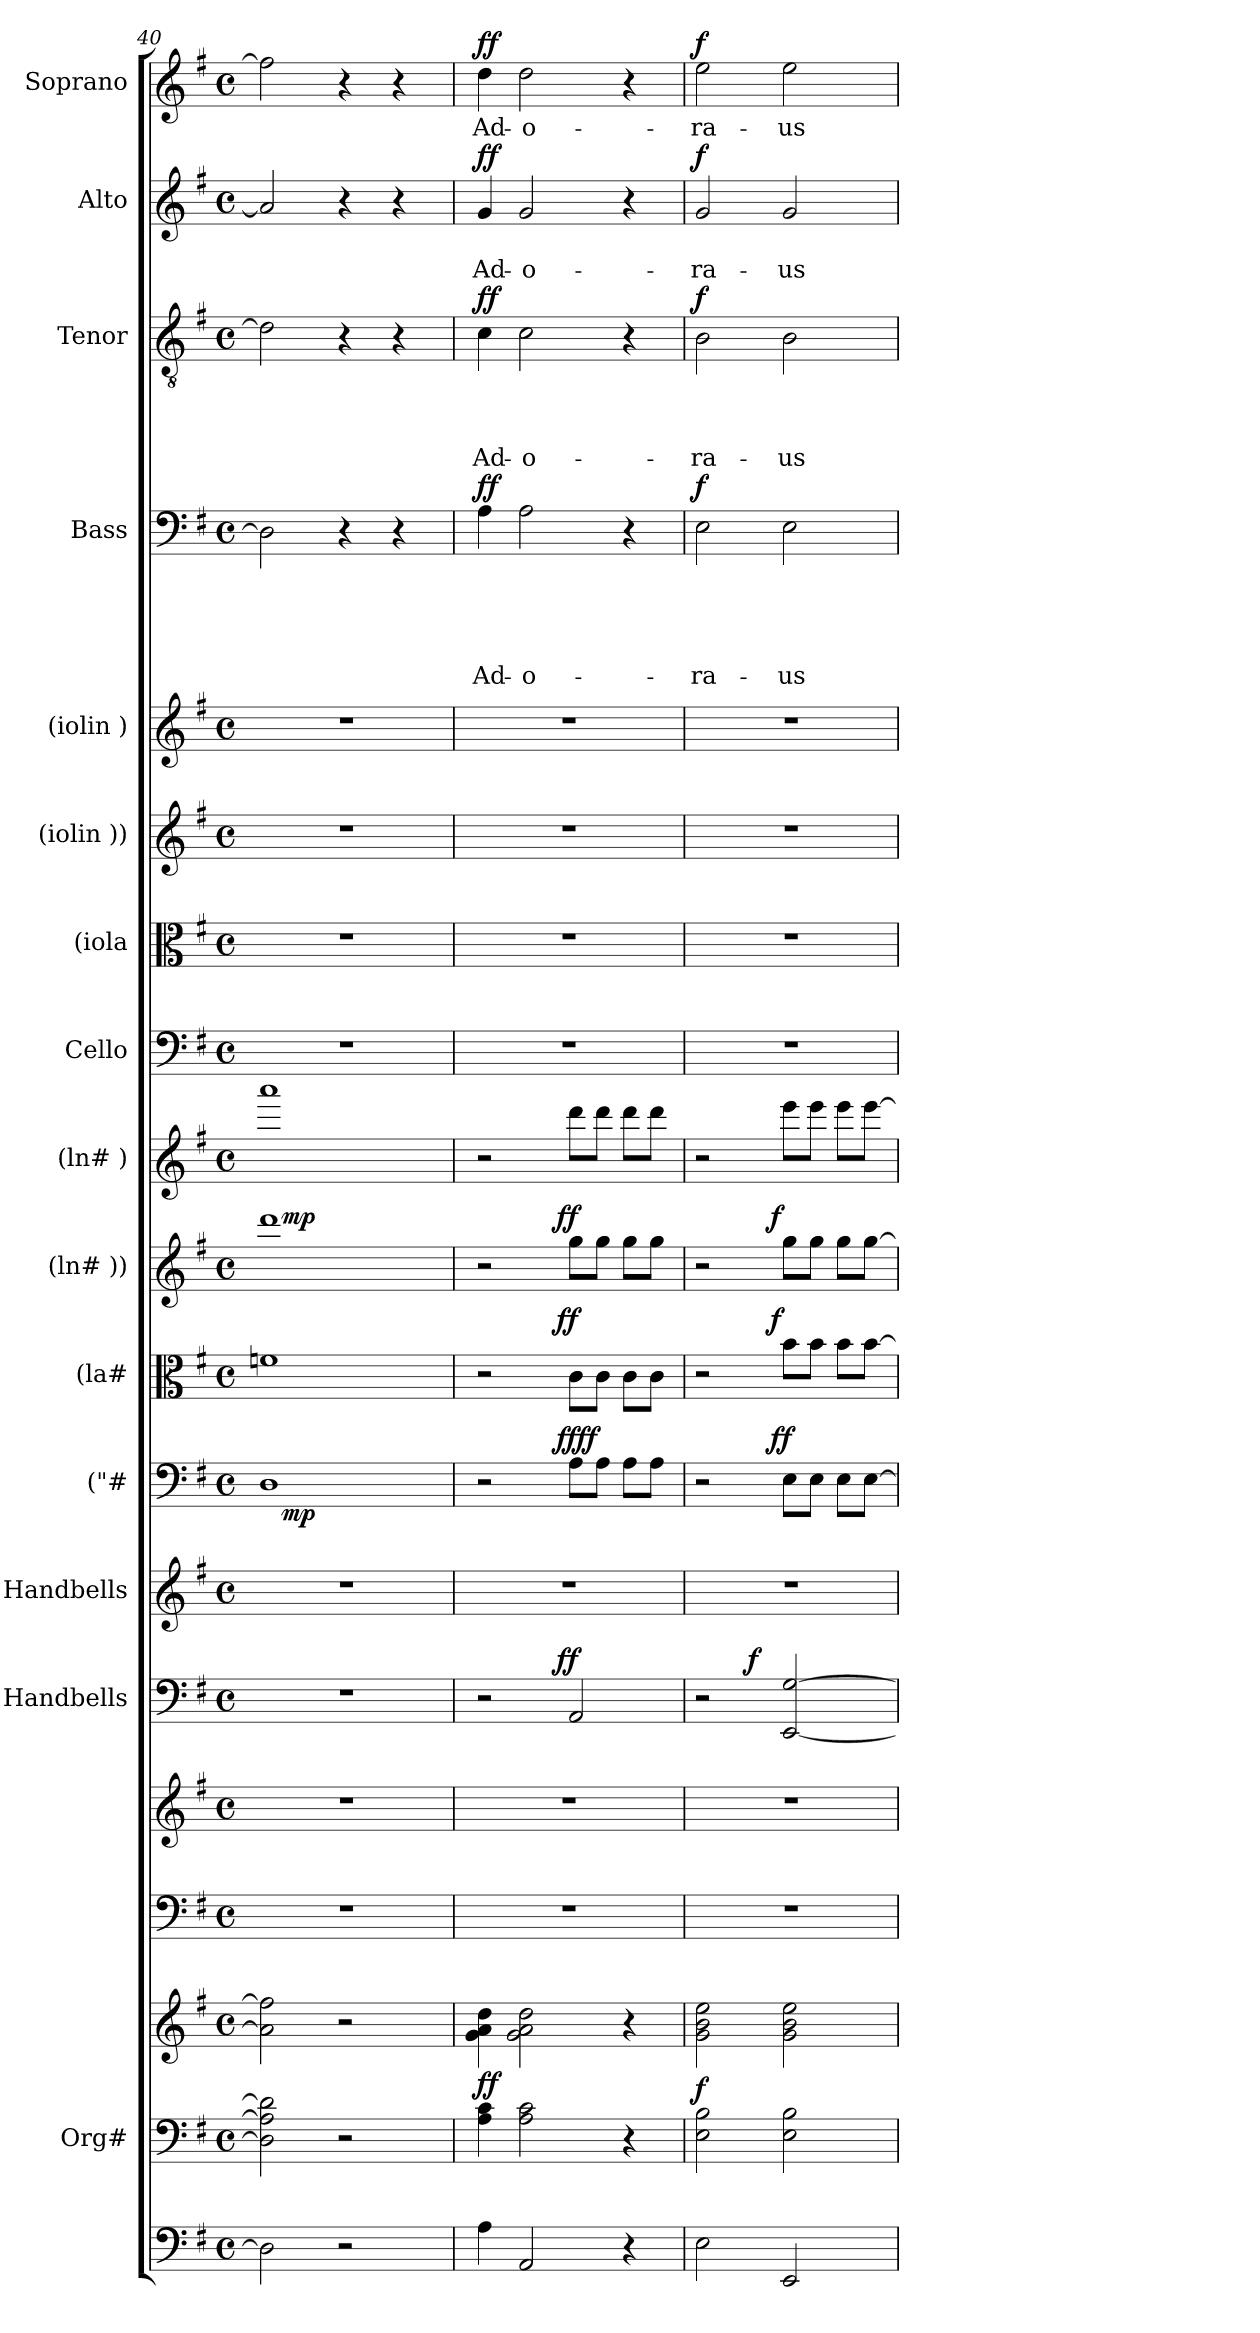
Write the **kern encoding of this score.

**kern	**kern	**kern	**dynam	**kern	**kern	**kern	**dynam	**kern	**kern	**dynam	**kern	**dynam	**kern	**dynam	**kern	**kern	**kern	**kern	**kern	**kern	**text	**text	**text	**text	**text	**dynam	**kern	**text	**text	**text	**text	**dynam	**kern	**text	**text	**dynam	**kern	**text	**dynam
*part18	*part17	*part17	*part17	*part16	*part15	*part14	*part14	*part13	*part12	*part12	*part11	*part11	*part10	*part10	*part9	*part8	*part7	*part6	*part5	*part4	*part4	*part4	*part4	*part4	*part4	*part4	*part3	*part3	*part3	*part3	*part3	*part3	*part2	*part2	*part2	*part2	*part1	*part1	*part1
*staff19	*staff18	*staff17	*staff17/18	*staff16	*staff15	*staff14	*staff14	*staff13	*staff12	*staff12	*staff11	*staff11	*staff10	*staff10	*staff9	*staff8	*staff7	*staff6	*staff5	*staff4	*staff4	*staff4	*staff4	*staff4	*staff4	*staff4	*staff3	*staff3	*staff3	*staff3	*staff3	*staff3	*staff2	*staff2	*staff2	*staff2	*staff1	*staff1	*staff1
*	*I"Org#	*	*	*	*	*I"Handbells	*	*I"Handbells	*I"("#	*	*I"(la#	*	*I"(ln# ))	*	*I"(ln# )	*I"Cello	*I"(iola	*I"(iolin ))	*I"(iolin )	*I"Bass	*	*	*	*	*	*	*I"Tenor	*	*	*	*	*	*I"Alto	*	*	*	*I"Soprano	*	*
*	*	*	*	*	*	*	*	*	*	*	*I'(la#	*	*I'(ln# ))	*	*I'(ln# )	*	*	*	*	*I'B	*	*	*	*	*	*	*I'T	*	*	*	*	*	*I'A	*	*	*	*I'S	*	*
*clefF4	*clefF4	*clefG2	*	*clefF4	*clefG2	*clefF4	*	*clefG2	*clefF4	*	*clefC3	*	*clefG2	*	*clefG2	*clefF4	*clefC3	*clefG2	*clefG2	*clefF4	*	*	*	*	*	*	*clefGv2	*	*	*	*	*	*clefG2	*	*	*	*clefG2	*	*
*k[f#]	*k[f#]	*k[f#]	*	*k[f#]	*k[f#]	*k[f#]	*	*k[f#]	*k[f#]	*	*k[f#]	*	*k[f#]	*	*k[f#]	*k[f#]	*k[f#]	*k[f#]	*k[f#]	*k[f#]	*	*	*	*	*	*	*k[f#]	*	*	*	*	*	*k[f#]	*	*	*	*k[f#]	*	*
*G:	*G:	*G:	*	*G:	*G:	*G:	*	*G:	*G:	*	*G:	*	*G:	*	*G:	*G:	*G:	*G:	*G:	*G:	*	*	*	*	*	*	*G:	*	*	*	*	*	*G:	*	*	*	*G:	*	*
*M4/4	*M4/4	*M4/4	*	*M4/4	*M4/4	*M4/4	*	*M4/4	*M4/4	*	*M4/4	*	*M4/4	*	*M4/4	*M4/4	*M4/4	*M4/4	*M4/4	*M4/4	*	*	*	*	*	*	*M4/4	*	*	*	*	*	*M4/4	*	*	*	*M4/4	*	*
*met(c)	*met(c)	*met(c)	*	*met(c)	*met(c)	*met(c)	*	*met(c)	*met(c)	*	*met(c)	*	*met(c)	*	*met(c)	*met(c)	*met(c)	*met(c)	*met(c)	*met(c)	*	*	*	*	*	*	*met(c)	*	*	*	*	*	*met(c)	*	*	*	*met(c)	*	*
=40	=40	=40	=40	=40	=40	=40	=40	=40	=40	=40	=40	=40	=40	=40	=40	=40	=40	=40	=40	=40	=40	=40	=40	=40	=40	=40	=40	=40	=40	=40	=40	=40	=40	=40	=40	=40	=40	=40	=40
*	*	*	*	*	*	*	*	*	*^	*	*^	*	*^	*	*	*	*	*	*	*	*	*	*	*	*	*	*	*	*	*	*	*	*	*	*	*	*	*	*
2D\]	2D\] 2A\] 2d\]	2a\] 2ffn\]	.	1r	1r	1r	.	1r	1D	16.ryy	.	1fn	16.ryy	.	1ddd	16.ryy	.	1aaa	1r	1r	1r	1r	2D\]	.	.	.	.	.	.	2d\]	.	.	.	.	.	2a/]	.	.	.	2ffn\]	.	.
!	!	!	!	!	!	!	!	!	!	!	!LO:DY:b	!	!	!LO:DY:a	!	!	!	!	!	!	!	!	!	!	!	!	!	!	!	!	!	!	!	!	!	!	!	!	!	!	!	!
!	!	!	!	!	!	!	!	!	!	!	!	!	!	!LO:DY:n=1:b	!	!	!LO:DY:a	!	!	!	!	!	!	!	!	!	!	!	!	!	!	!	!	!	!	!	!	!	!	!	!	!
.	.	.	.	.	.	.	.	.	.	2ryy	mp	.	2ryy	mp mp	.	2ryy	mp	.	.	.	.	.	.	.	.	.	.	.	.	.	.	.	.	.	.	.	.	.	.	.	.	.
2r	2r	2r	.	.	.	.	.	.	.	.	.	.	.	.	.	.	.	.	.	.	.	.	4r	.	.	.	.	.	.	4r	.	.	.	.	.	4r	.	.	.	4r	.	.
.	.	.	.	.	.	.	.	.	.	4ryy	.	.	4ryy	.	.	4ryy	.	.	.	.	.	.	.	.	.	.	.	.	.	.	.	.	.	.	.	.	.	.	.	.	.	.
.	.	.	.	.	.	.	.	.	.	.	.	.	.	.	.	.	.	.	.	.	.	.	4r	.	.	.	.	.	.	4r	.	.	.	.	.	4r	.	.	.	4r	.	.
.	.	.	.	.	.	.	.	.	.	8ryy	.	.	8ryy	.	.	8ryy	.	.	.	.	.	.	.	.	.	.	.	.	.	.	.	.	.	.	.	.	.	.	.	.	.	.
.	.	.	.	.	.	.	.	.	.	32ryy	.	.	32ryy	.	.	32ryy	.	.	.	.	.	.	.	.	.	.	.	.	.	.	.	.	.	.	.	.	.	.	.	.	.	.
=41	=41	=41	=41	=41	=41	=41	=41	=41	=41	=41	=41	=41	=41	=41	=41	=41	=41	=41	=41	=41	=41	=41	=41	=41	=41	=41	=41	=41	=41	=41	=41	=41	=41	=41	=41	=41	=41	=41	=41	=41	=41	=41
!	!	!	!LO:DY:a=2	!	!	!	!	!	!	!	!	!	!	!	!	!	!	!	!	!	!	!	!	!	!	!	!	!LO:LY:b	!LO:DY:a	!	!	!	!	!LO:LY:b	!LO:DY:a	!	!	!LO:LY:b	!LO:DY:a	!	!LO:LY:b	!LO:DY:a
*	*	*	*	*	*	*^	*	*	*	*	*	*	*	*	*	*	*	*	*	*	*	*	*	*	*	*	*	*	*	*	*	*	*	*	*	*	*	*	*	*	*	*
4A\	4A\ 4c\	4g\ 4a\ 4dd\	ff	1r	1r	2r	4...ryy	.	1r	2r	4...ryy	.	2r	4...ryy	.	2r	4...ryy	.	2r	1r	1r	1r	1r	4A\	.	.	.	.	Ad-	ff	4c\	.	.	.	Ad-	ff	4g/	.	Ad-	ff	4dd\	Ad-	ff
!	!	!	!	!	!	!	!	!	!	!	!	!	!	!	!	!	!	!	!	!	!	!	!	!	!	!	!	!	!LO:LY:b	!	!	!	!	!	!LO:LY:b	!	!	!	!LO:LY:b	!	!	!LO:LY:b	!
2AA/	2A\ 2c\	2g\ 2a\ 2dd\	.	.	.	.	.	.	.	.	.	.	.	.	.	.	.	.	.	.	.	.	.	2A\	.	.	.	.	-o-	.	2c\	.	.	.	-o-	.	2g/	.	-o-	.	2dd\	-o-	.
!	!	!	!	!	!	!	!	!LO:DY:a	!	!	!	!LO:DY:a	!	!	!	!	!	!	!	!	!	!	!	!	!	!	!	!	!	!	!	!	!	!	!	!	!	!	!	!	!	!	!
!	!	!	!	!	!	!	!	!	!	!	!	!LO:DY:n=1:b	!	!	!LO:DY:a	!	!	!LO:DY:a	!	!	!	!	!	!	!	!	!	!	!	!	!	!	!	!	!	!	!	!	!	!	!	!	!
.	.	.	.	.	.	.	2ryy	ff	.	.	2ryy	ff ff	.	2ryy	ff	.	2ryy	ff	.	.	.	.	.	.	.	.	.	.	.	.	.	.	.	.	.	.	.	.	.	.	.	.	.
.	.	.	.	.	.	2AA/	.	.	.	8A\L	.	.	8c\L	.	.	8gg\L	.	.	8ddd\L	.	.	.	.	.	.	.	.	.	.	.	.	.	.	.	.	.	.	.	.	.	.	.	.
.	.	.	.	.	.	.	.	.	.	8A\J	.	.	8c\J	.	.	8gg\J	.	.	8ddd\J	.	.	.	.	.	.	.	.	.	.	.	.	.	.	.	.	.	.	.	.	.	.	.	.
4r	4r	4r	.	.	.	.	.	.	.	8A\L	.	.	8c\L	.	.	8gg\L	.	.	8ddd\L	.	.	.	.	4r	.	.	.	.	.	.	4r	.	.	.	.	.	4r	.	.	.	4r	.	.
.	.	.	.	.	.	.	.	.	.	8A\J	.	.	8c\J	.	.	8gg\J	.	.	8ddd\J	.	.	.	.	.	.	.	.	.	.	.	.	.	.	.	.	.	.	.	.	.	.	.	.
.	.	.	.	.	.	.	32ryy	.	.	.	32ryy	.	.	32ryy	.	.	32ryy	.	.	.	.	.	.	.	.	.	.	.	.	.	.	.	.	.	.	.	.	.	.	.	.	.	.
=42	=42	=42	=42	=42	=42	=42	=42	=42	=42	=42	=42	=42	=42	=42	=42	=42	=42	=42	=42	=42	=42	=42	=42	=42	=42	=42	=42	=42	=42	=42	=42	=42	=42	=42	=42	=42	=42	=42	=42	=42	=42	=42	=42
!	!	!	!LO:DY:a=2	!	!	!	!	!	!	!	!	!	!	!	!	!	!	!	!	!	!	!	!	!	!	!	!	!	!LO:LY:b:rj	!LO:DY:a	!	!	!	!	!LO:LY:b:rj	!LO:DY:a	!	!	!LO:LY:b:rj	!LO:DY:a	!	!LO:LY:b:rj	!LO:DY:a
2E\	2E\ 2B\	2g\ 2b\ 2ee\	f	1r	1r	2r	4.ryy	.	1r	2r	4...ryy	.	2r	4...ryy	.	2r	4...ryy	.	2r	1r	1r	1r	1r	2E\	.	.	.	.	-ra-	f	2B\	.	.	.	-ra-	f	2g/	.	-ra-	f	2ee\	-ra-	f
!	!	!	!	!	!	!	!	!LO:DY:a	!	!	!	!	!	!	!	!	!	!	!	!	!	!	!	!	!	!	!	!	!	!	!	!	!	!	!	!	!	!	!	!	!	!	!
.	.	.	.	.	.	.	2ryy	f	.	.	.	.	.	.	.	.	.	.	.	.	.	.	.	.	.	.	.	.	.	.	.	.	.	.	.	.	.	.	.	.	.	.	.
!	!	!	!	!	!	!	!	!	!	!	!	!LO:DY:a	!	!	!	!	!	!	!	!	!	!	!	!	!	!	!	!	!	!	!	!	!	!	!	!	!	!	!	!	!	!	!
!	!	!	!	!	!	!	!	!	!	!	!	!LO:DY:n=1:b	!	!	!LO:DY:a	!	!	!LO:DY:a	!	!	!	!	!	!	!	!	!	!	!	!	!	!	!	!	!	!	!	!	!	!	!	!	!
.	.	.	.	.	.	.	.	.	.	.	2ryy	f f	.	2ryy	f	.	2ryy	f	.	.	.	.	.	.	.	.	.	.	.	.	.	.	.	.	.	.	.	.	.	.	.	.	.
!	!	!	!	!	!	!	!	!	!	!	!	!	!	!	!	!	!	!	!	!	!	!	!	!	!	!	!	!	!LO:LY:b	!	!	!	!	!	!LO:LY:b	!	!	!	!LO:LY:b	!	!	!LO:LY:b	!
2EE/	2E\ 2B\	2g\ 2b\ 2ee\	.	.	.	[<2EE/ [>2G/	.	.	.	8E\L	.	.	8b\L	.	.	8gg\L	.	.	8eee\L	.	.	.	.	2E\	.	.	.	.	-us	.	2B\	.	.	.	-us	.	2g/	.	-us	.	2ee\	-us	.
.	.	.	.	.	.	.	.	.	.	8E\J	.	.	8b\J	.	.	8gg\J	.	.	8eee\J	.	.	.	.	.	.	.	.	.	.	.	.	.	.	.	.	.	.	.	.	.	.	.	.
.	.	.	.	.	.	.	.	.	.	8E\L	.	.	8b\L	.	.	8gg\L	.	.	8eee\L	.	.	.	.	.	.	.	.	.	.	.	.	.	.	.	.	.	.	.	.	.	.	.	.
.	.	.	.	.	.	.	8ryy	.	.	[>8E\J	.	.	[>8b\J	.	.	[>8gg\J	.	.	[>8eee\J	.	.	.	.	.	.	.	.	.	.	.	.	.	.	.	.	.	.	.	.	.	.	.	.
.	.	.	.	.	.	.	.	.	.	.	32ryy	.	.	32ryy	.	.	32ryy	.	.	.	.	.	.	.	.	.	.	.	.	.	.	.	.	.	.	.	.	.	.	.	.	.	.
*	*	*	*	*	*	*	*	*	*	*v	*v	*	*	*	*	*v	*v	*	*	*	*	*	*	*	*	*	*	*	*	*	*	*	*	*	*	*	*	*	*	*	*	*	*
*	*	*	*	*	*	*v	*v	*	*	*	*	*v	*v	*	*	*	*	*	*	*	*	*	*	*	*	*	*	*	*	*	*	*	*	*	*	*	*	*	*	*	*
=	=	=	=	=	=	=	=	=	=	=	=	=	=	=	=	=	=	=	=	=	=	=	=	=	=	=	=	=	=	=	=	=	=	=	=	=	=	=	=
*-	*-	*-	*-	*-	*-	*-	*-	*-	*-	*-	*-	*-	*-	*-	*-	*-	*-	*-	*-	*-	*-	*-	*-	*-	*-	*-	*-	*-	*-	*-	*-	*-	*-	*-	*-	*-	*-	*-	*-
